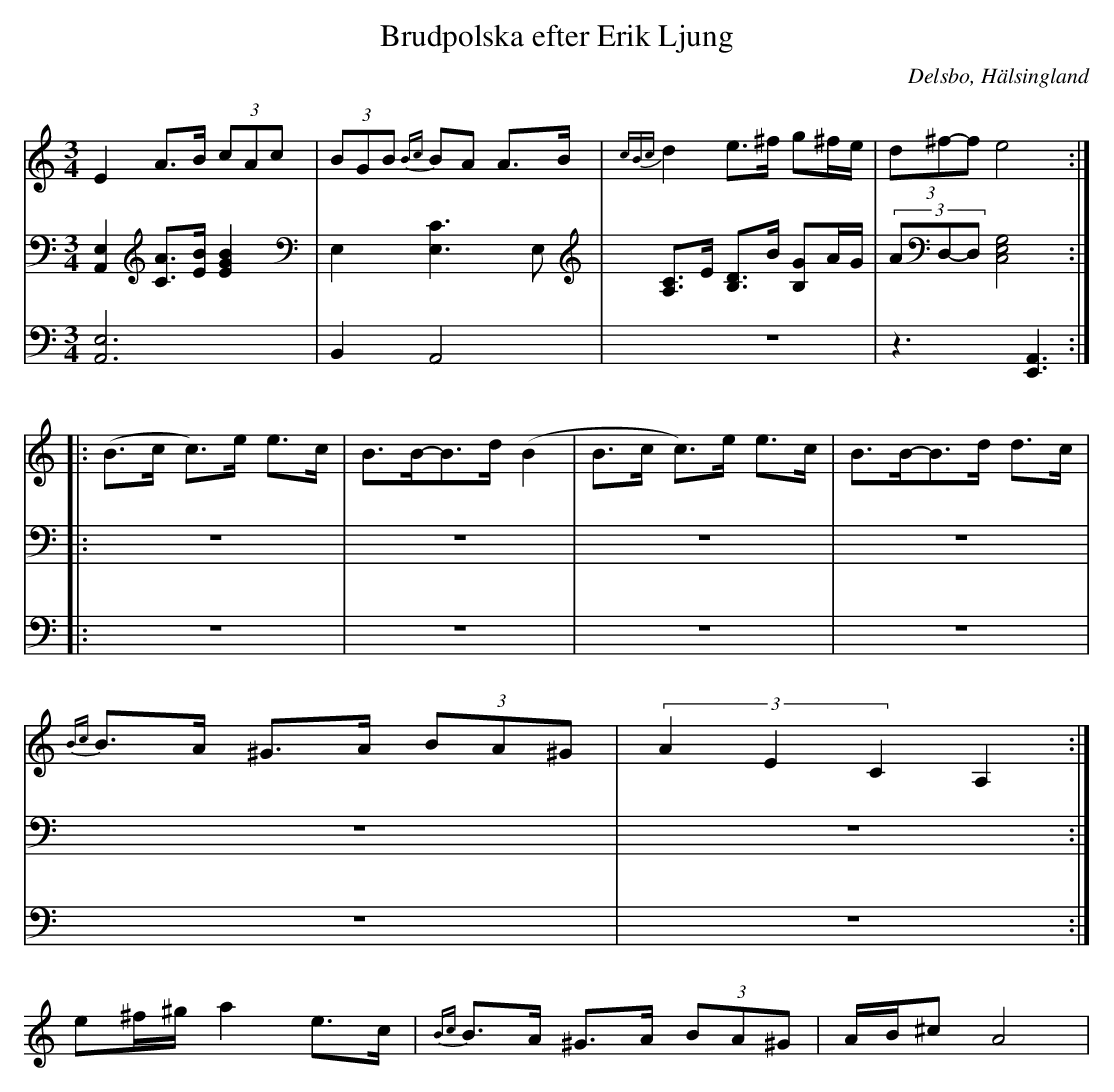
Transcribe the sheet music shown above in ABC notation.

X:1
T: Brudpolska efter Erik Ljung
Q: 105
O: Delsbo, Hälsingland
M: 3/4
L: 1/8
K: Am
V:1
V:2
V:3 Merge
V:1
E2 A>B (3cAc| (3BGB {Bc}BA A>B|{cBc}d2 e>^f g^f/e/|(3d^f-f e4 :|
|:(B>c c)>e e>c|B>B-B>d (B2|B>c c)>e e>c|B>B-B>d d>c|
{Bc}B>A ^G>A (3BA^G|(3A2E2C2 A,2:|
e^f/^g/ a2 e>c|{Bc}B>A ^G>A (3BA^G|A/B/^c A4|
V:2
[A,,2E,2] [AC]>[BE] [B2E2G2]|E,2 [C3E,3]E,|[A,C]>E [B,D]>B [B,G]A/G/|(3AD,-D, [E,4G,4C,4]:|
|:z6|z6|z6|z6|
z6|z6:|
V:3
[A,,6E,6]|B,,2 A,,4|z6|z3 [E,,3A,,3]:|
|:z6|z6|z6|z6|
z6|z6:|
